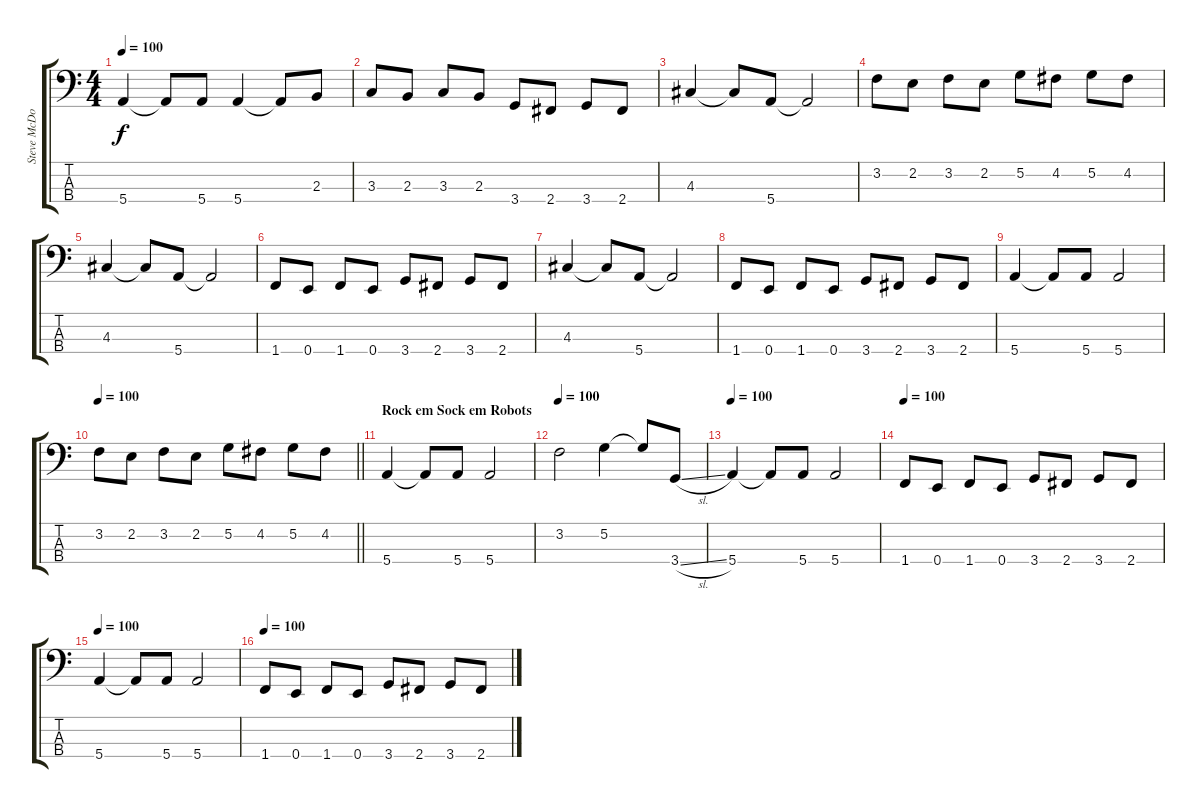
\track ("Steve McDonald (Bass)" "Steve McDo") {instrument electricbasspick}
\staff {score tabs}
\tuning (G2 D2 A1 E1) {hide}
\ts (4 4)
\tempo 100
\clef f4
\ks c
5.4.4{dy f} 5.4{t}.8 5.4.8 5.4.4 5.4{t}.8 2.3.8 |
3.3.8 2.3.8 3.3.8 2.3.8 3.4.8 2.4.8 3.4.8 2.4.8 |
4.3.4 4.3{t}.8 5.4.8 5.4{t}.2 |
3.2.8 2.2.8 3.2.8 2.2.8 5.2.8 4.2.8 5.2.8 4.2.8 |
4.3.4 4.3{t}.8 5.4.8 5.4{t}.2 |
1.4.8 0.4.8 1.4.8 0.4.8 3.4.8 2.4.8 3.4.8 2.4.8 |
4.3.4 4.3{t}.8 5.4.8 5.4{t}.2 |
1.4.8 0.4.8 1.4.8 0.4.8 3.4.8 2.4.8 3.4.8 2.4.8 |
5.4.4 5.4{t}.8 5.4.8 5.4.2 |
\tempo 100
\barLineRight lightlight
3.2.8 2.2.8 3.2.8 2.2.8 5.2.8 4.2.8 5.2.8 4.2.8 |
\section ("" "Rock em Sock em Robots")
5.4.4 5.4{t}.8 5.4.8 5.4.2 |
\tempo 100
3.2.2 5.2.4 5.2{t}.8 3.4{sl}.8 |
\tempo 100
5.4.4 5.4{t}.8 5.4.8 5.4.2 |
\tempo 100
1.4.8 0.4.8 1.4.8 0.4.8 3.4.8 2.4.8 3.4.8 2.4.8 |
\tempo 100
5.4.4 5.4{t}.8 5.4.8 5.4.2 |
\tempo 100
1.4.8 0.4.8 1.4.8 0.4.8 3.4.8 2.4.8 3.4.8 2.4.8
